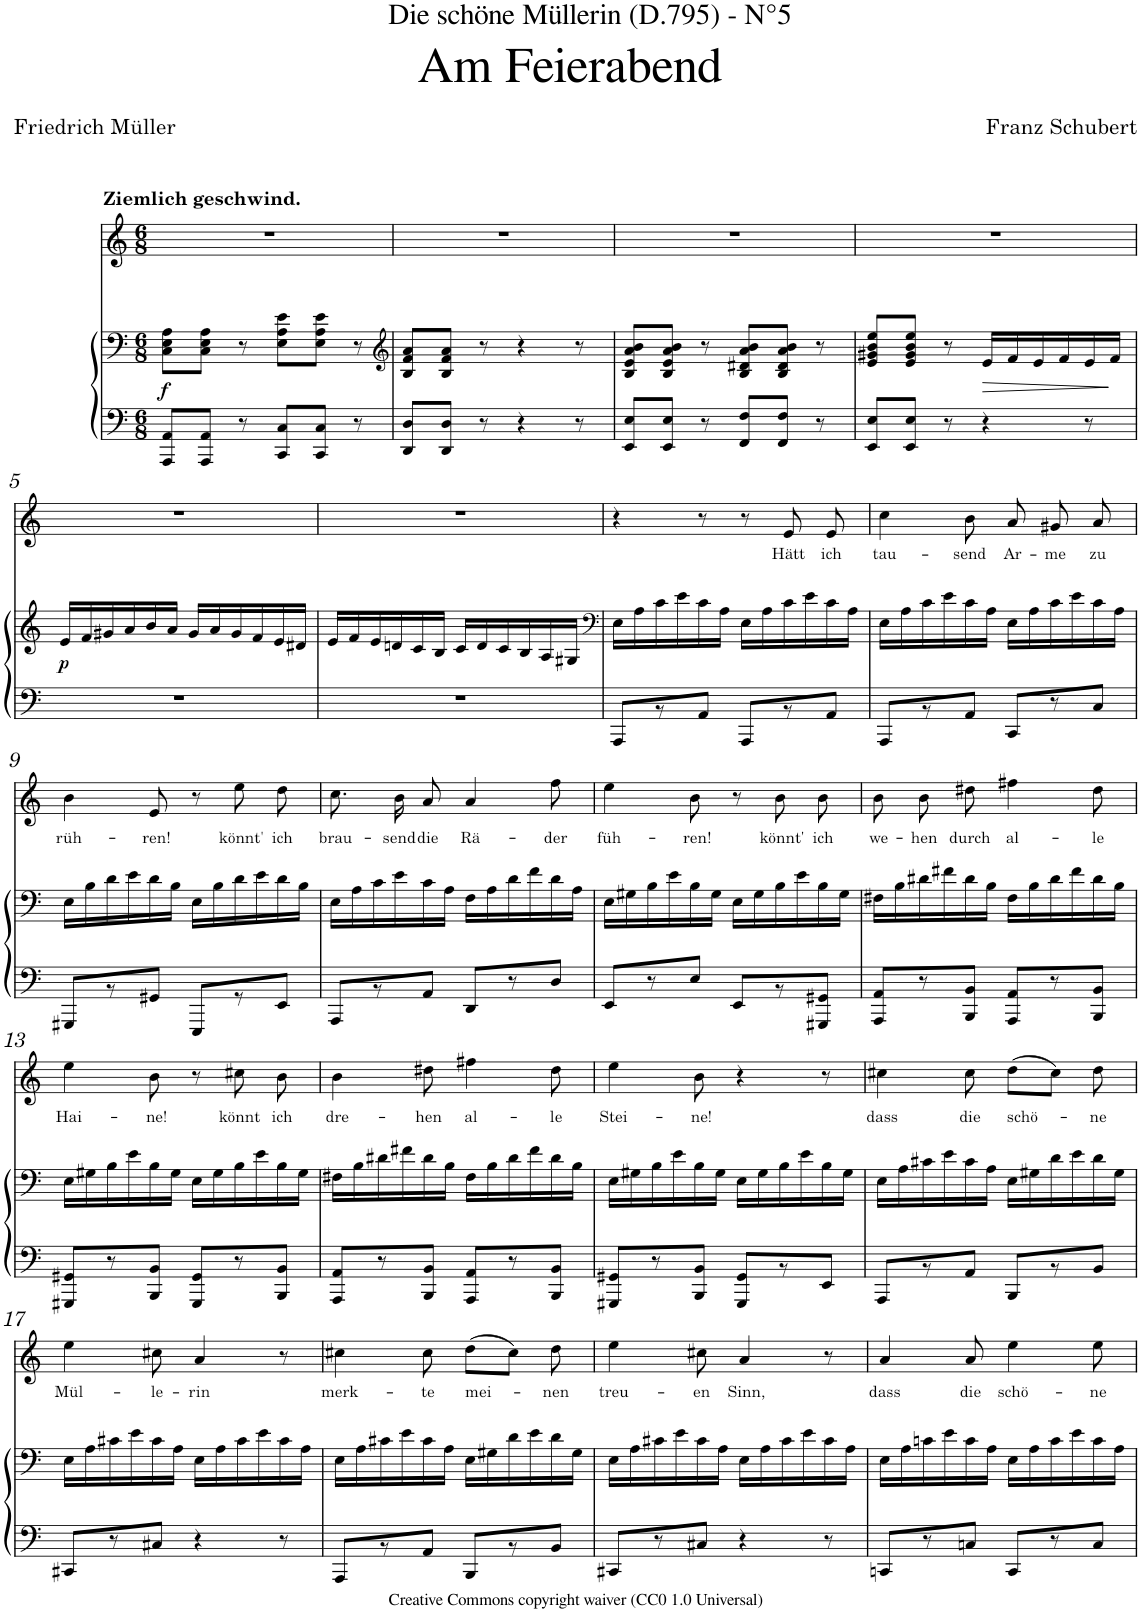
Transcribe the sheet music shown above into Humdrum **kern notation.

**kern	**kern	**dynam	**kern	**text
*part2	*part2	*part2	*part1	*part1
*staff3	*staff2	*staff2/3	*staff1	*staff1
*I"Piano	*	*	*I"Hautbois	*
*I'Pno	*	*	*	*
*clefF4	*clefF4	*	*clefG2	*
*k[]	*k[]	*	*k[]	*
*M6/8	*M6/8	*	*M6/8	*
=1	=1	=1	=1	=1
!	!	!	!LO:TX:a:B:t=Ziemlich geschwind.	!
!	!	!LO:DY:b	!	!
8AAA/ 8AA/L	8C\ 8E\ 8A\L	f	2.r	.
8AAA/ 8AA/J	8C\ 8E\ 8A\J	.	.	.
8r	8r	.	.	.
8CC/ 8C/L	8E\ 8A\ 8e\L	.	.	.
8CC/ 8C/J	8E\ 8A\ 8e\J	.	.	.
8r	8r	.	.	.
=2	=2	=2	=2	=2
*	*clefG2	*	*	*
8DD/ 8D/L	8B/ 8f/ 8a/L	.	2.r	.
8DD/ 8D/J	8B/ 8f/ 8a/J	.	.	.
8r	8r	.	.	.
4r	4r	.	.	.
8r	8r	.	.	.
=3	=3	=3	=3	=3
8EE/ 8E/L	8B/ 8e/ 8a/ 8b/L	.	2.r	.
8EE/ 8E/J	8B/ 8e/ 8a/ 8b/J	.	.	.
8r	8r	.	.	.
8FF/ 8F/L	8B/ 8d#X/ 8a/ 8b/L	.	.	.
8FF/ 8F/J	8B/ 8d#/ 8a/ 8b/J	.	.	.
8r	8r	.	.	.
=4	=4	=4	=4	=4
8EE/ 8E/L	8e/ 8g#X/ 8b/ 8ee/L	.	2.r	.
8EE/ 8E/J	8e/ 8g#/ 8b/ 8ee/J	.	.	.
8r	8r	.	.	.
!	!	!LO:HP:b	!	!
4r	16e/LL	>	.	.
.	16f/	.	.	.
.	16e/	.	.	.
.	16f/	.	.	.
8r	16e/	.	.	.
.	16f/JJ	.	.	.
.	.	]	.	.
!!LO:LB:g=z
=5	=5	=5	=5	=5
!	!	!LO:DY:b	!	!
2.r	16e/LL	p	2.r	.
.	16f/	.	.	.
.	16g#X/	.	.	.
.	16a/	.	.	.
.	16b/	.	.	.
.	16a/JJ	.	.	.
.	16g#/LL	.	.	.
.	16a/	.	.	.
.	16g#/	.	.	.
.	16f/	.	.	.
.	16e/	.	.	.
.	16d#X/JJ	.	.	.
=6	=6	=6	=6	=6
2.r	16e/LL	.	2.r	.
.	16f/	.	.	.
.	16e/	.	.	.
.	16dn/	.	.	.
.	16c/	.	.	.
.	16B/JJ	.	.	.
.	16c/LL	.	.	.
.	16d/	.	.	.
.	16c/	.	.	.
.	16B/	.	.	.
.	16A/	.	.	.
.	16G#X/JJ	.	.	.
=7	=7	=7	=7	=7
*	*clefF4	*	*	*
8AAA/L	16E\LL	.	4r	.
.	16A\	.	.	.
8r	16c\	.	.	.
.	16e\	.	.	.
8AA/J	16c\	.	8r	.
.	16A\JJ	.	.	.
8AAA/L	16E\LL	.	8r	.
.	16A\	.	.	.
!	!	!	!	!LO:LY:b
8r	16c\	.	8e/	Hätt
.	16e\	.	.	.
!	!	!	!	!LO:LY:b
8AA/J	16c\	.	8e/	ich
.	16A\JJ	.	.	.
=8	=8	=8	=8	=8
!	!	!	!	!LO:LY:b
8AAA/L	16E\LL	.	4cc\	tau-
.	16A\	.	.	.
8r	16c\	.	.	.
.	16e\	.	.	.
!	!	!	!	!LO:LY:b
8AA/J	16c\	.	8b\	-send
.	16A\JJ	.	.	.
!	!	!	!	!LO:LY:b
8CC/L	16E\LL	.	8a/	Ar-
.	16A\	.	.	.
!	!	!	!	!LO:LY:b
8r	16c\	.	8g#X/	-me
.	16e\	.	.	.
!	!	!	!	!LO:LY:b
8C/J	16c\	.	8a/	zu
.	16A\JJ	.	.	.
!!LO:LB:g=z
=9	=9	=9	=9	=9
!	!	!	!	!LO:LY:b
8GGG#X/L	16E\LL	.	4b\	rüh-
.	16B\	.	.	.
8r	16d\	.	.	.
.	16e\	.	.	.
!	!	!	!	!LO:LY:b
8GG#X/J	16d\	.	8e/	-ren!
.	16B\JJ	.	.	.
8EEE/L	16E\LL	.	8r	.
.	16B\	.	.	.
!	!	!	!	!LO:LY:b
8r	16d\	.	8ee\	könnt'
.	16e\	.	.	.
!	!	!	!	!LO:LY:b
8EE/J	16d\	.	8dd\	ich
.	16B\JJ	.	.	.
=10	=10	=10	=10	=10
!	!	!	!	!LO:LY:b
8AAA/L	16E\LL	.	8.cc\	brau-
.	16A\	.	.	.
8r	16c\	.	.	.
!	!	!	!	!LO:LY:b
.	16e\	.	16b\	-send
!	!	!	!	!LO:LY:b
8AA/J	16c\	.	8a/	die
.	16A\JJ	.	.	.
!	!	!	!	!LO:LY:b
8DD/L	16F\LL	.	4a/	Rä-
.	16A\	.	.	.
8r	16d\	.	.	.
.	16f\	.	.	.
!	!	!	!	!LO:LY:b
8D/J	16d\	.	8ff\	-der
.	16A\JJ	.	.	.
=11	=11	=11	=11	=11
!	!	!	!	!LO:LY:b
8EE/L	16E\LL	.	4ee\	füh-
.	16G#X\	.	.	.
8r	16B\	.	.	.
.	16e\	.	.	.
!	!	!	!	!LO:LY:b
8E/J	16B\	.	8b\	-ren!
.	16G#\JJ	.	.	.
8EE/L	16E\LL	.	8r	.
.	16G#\	.	.	.
!	!	!	!	!LO:LY:b
8r	16B\	.	8b\	könnt'
.	16e\	.	.	.
!	!	!	!	!LO:LY:b
8GGG#X/ 8GG#X/J	16B\	.	8b\	ich
.	16G#\JJ	.	.	.
=12	=12	=12	=12	=12
!	!	!	!	!LO:LY:b
8AAA/ 8AA/L	16F#X\LL	.	8b\	we-
.	16B\	.	.	.
!	!	!	!	!LO:LY:b
8r	16d#X\	.	8b\	-hen
.	16f#X\	.	.	.
!	!	!	!	!LO:LY:b
8BBB/ 8BB/J	16d#\	.	8dd#X\	durch
.	16B\JJ	.	.	.
!	!	!	!	!LO:LY:b
8AAA/ 8AA/L	16F#\LL	.	4ff#X\	al-
.	16B\	.	.	.
8r	16d#\	.	.	.
.	16f#\	.	.	.
!	!	!	!	!LO:LY:b
8BBB/ 8BB/J	16d#\	.	8dd#\	-le
.	16B\JJ	.	.	.
!!LO:LB:g=z
=13	=13	=13	=13	=13
!	!	!	!	!LO:LY:b
8GGG#X/ 8GG#X/L	16E\LL	.	4ee\	Hai-
.	16G#X\	.	.	.
8r	16B\	.	.	.
.	16e\	.	.	.
!	!	!	!	!LO:LY:b
8BBB/ 8BB/J	16B\	.	8b\	-ne!
.	16G#\JJ	.	.	.
8GGG#/ 8GG#/L	16E\LL	.	8r	.
.	16G#\	.	.	.
!	!	!	!	!LO:LY:b
8r	16B\	.	8cc#X\	könnt
.	16e\	.	.	.
!	!	!	!	!LO:LY:b
8BBB/ 8BB/J	16B\	.	8b\	ich
.	16G#\JJ	.	.	.
=14	=14	=14	=14	=14
!	!	!	!	!LO:LY:b
8AAA/ 8AA/L	16F#X\LL	.	4b\	dre-
.	16B\	.	.	.
8r	16d#X\	.	.	.
.	16f#X\	.	.	.
!	!	!	!	!LO:LY:b
8BBB/ 8BB/J	16d#\	.	8dd#X\	-hen
.	16B\JJ	.	.	.
!	!	!	!	!LO:LY:b
8AAA/ 8AA/L	16F#\LL	.	4ff#X\	al-
.	16B\	.	.	.
8r	16d#\	.	.	.
.	16f#\	.	.	.
!	!	!	!	!LO:LY:b
8BBB/ 8BB/J	16d#\	.	8dd#\	-le
.	16B\JJ	.	.	.
=15	=15	=15	=15	=15
!	!	!	!	!LO:LY:b
8GGG#X/ 8GG#X/L	16E\LL	.	4ee\	Stei-
.	16G#X\	.	.	.
8r	16B\	.	.	.
.	16e\	.	.	.
!	!	!	!	!LO:LY:b
8BBB/ 8BB/J	16B\	.	8b\	-ne!
.	16G#\JJ	.	.	.
8GGG#/ 8GG#/L	16E\LL	.	4r	.
.	16G#\	.	.	.
8r	16B\	.	.	.
.	16e\	.	.	.
8EE/J	16B\	.	8r	.
.	16G#\JJ	.	.	.
=16	=16	=16	=16	=16
!	!	!	!	!LO:LY:b
8AAA/L	16E\LL	.	4cc#X\	dass
.	16A\	.	.	.
8r	16c#X\	.	.	.
.	16e\	.	.	.
!	!	!	!	!LO:LY:b
8AA/J	16c#\	.	8cc#\	die
.	16A\JJ	.	.	.
!	!	!	!	!LO:LY:b
8BBB/L	16E\LL	.	(8dd\L	schö-
.	16G#X\	.	.	.
8r	16d\	.	8cc#\J)	.
.	16e\	.	.	.
!	!	!	!	!LO:LY:b
8BB/J	16d\	.	8dd\	-ne
.	16G#\JJ	.	.	.
!!LO:LB:g=z
=17	=17	=17	=17	=17
!	!	!	!	!LO:LY:b
8CC#X/L	16E\LL	.	4ee\	Mül-
.	16A\	.	.	.
8r	16c#X\	.	.	.
.	16e\	.	.	.
!	!	!	!	!LO:LY:b
8C#X/J	16c#\	.	8cc#X\	-le-
.	16A\JJ	.	.	.
!	!	!	!	!LO:LY:b
4r	16E\LL	.	4a/	-rin
.	16A\	.	.	.
.	16c#\	.	.	.
.	16e\	.	.	.
8r	16c#\	.	8r	.
.	16A\JJ	.	.	.
=18	=18	=18	=18	=18
!	!	!	!	!LO:LY:b
8AAA/L	16E\LL	.	4cc#X\	merk-
.	16A\	.	.	.
8r	16c#X\	.	.	.
.	16e\	.	.	.
!	!	!	!	!LO:LY:b
8AA/J	16c#\	.	8cc#\	-te
.	16A\JJ	.	.	.
!	!	!	!	!LO:LY:b
8BBB/L	16E\LL	.	(8dd\L	mei-
.	16G#X\	.	.	.
8r	16d\	.	8cc#\J)	.
.	16e\	.	.	.
!	!	!	!	!LO:LY:b
8BB/J	16d\	.	8dd\	-nen
.	16G#\JJ	.	.	.
=19	=19	=19	=19	=19
!	!	!	!	!LO:LY:b
8CC#X/L	16E\LL	.	4ee\	treu-
.	16A\	.	.	.
8r	16c#X\	.	.	.
.	16e\	.	.	.
!	!	!	!	!LO:LY:b
8C#X/J	16c#\	.	8cc#X\	-en
.	16A\JJ	.	.	.
!	!	!	!	!LO:LY:b
4r	16E\LL	.	4a/	Sinn,
.	16A\	.	.	.
.	16c#\	.	.	.
.	16e\	.	.	.
8r	16c#\	.	8r	.
.	16A\JJ	.	.	.
=20	=20	=20	=20	=20
!	!	!	!	!LO:LY:b
8CCn/L	16E\LL	.	4a/	dass
.	16A\	.	.	.
8r	16cn\	.	.	.
.	16e\	.	.	.
!	!	!	!	!LO:LY:b
8Cn/J	16c\	.	8a/	die
.	16A\JJ	.	.	.
!	!	!	!	!LO:LY:b
8CC/L	16E\LL	.	4ee\	schö-
.	16A\	.	.	.
8r	16c\	.	.	.
.	16e\	.	.	.
!	!	!	!	!LO:LY:b
8C/J	16c\	.	8ee\	-ne
.	16A\JJ	.	.	.
=	=	=	=	=
*-	*-	*-	*-	*-
